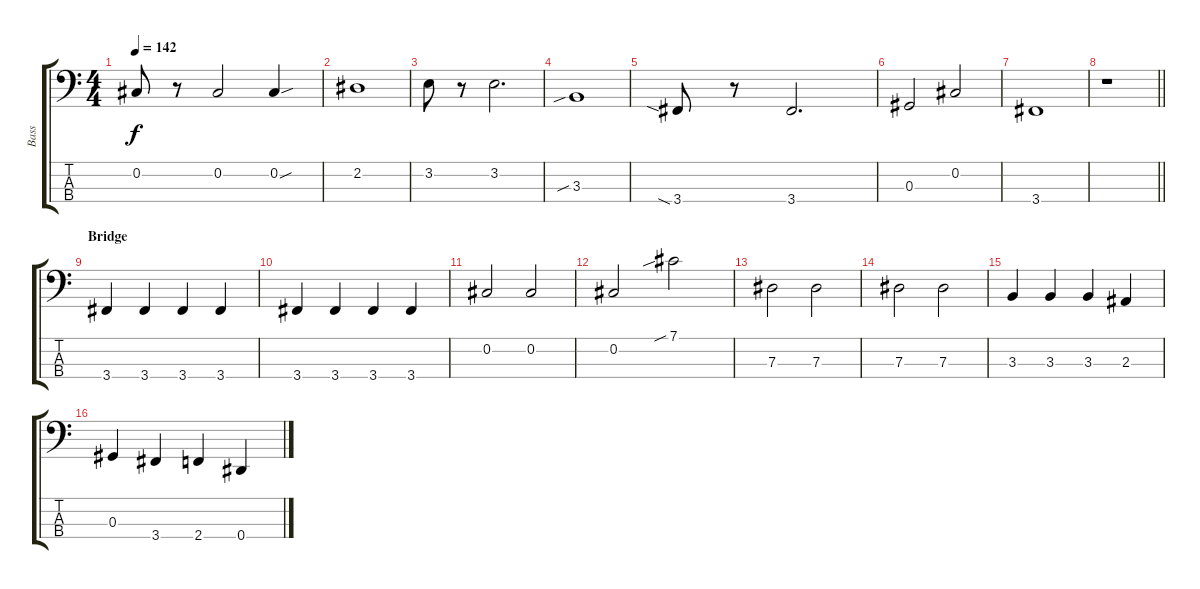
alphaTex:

\track ("Bass" "Bass") {instrument electricbassfinger}
\staff {score tabs}
\tuning (Gb2 Db2 Ab1 Eb1) {hide}
\ts (4 4)
\tempo 142
\clef f4
\ks c
0.2.8{dy f} r.8 0.2.2 0.2{sou}.4 |
2.2.1 |
3.2.8 r.8 3.2.2{d} |
3.3{sib}.1 |
3.4{sia}.8 r.8 3.4.2{d} |
0.3.2 0.2.2 |
3.4.1 |
\barLineRight lightlight
r.1 |
\section ("" "Bridge")
3.4.4 3.4.4 3.4.4 3.4.4 |
3.4.4 3.4.4 3.4.4 3.4.4 |
0.2.2 0.2.2 |
0.2.2 7.1{sib}.2 |
7.3.2 7.3.2 |
7.3.2 7.3.2 |
3.3.4 3.3.4 3.3.4 2.3.4 |
0.3.4 3.4.4 2.4.4 0.4.4
